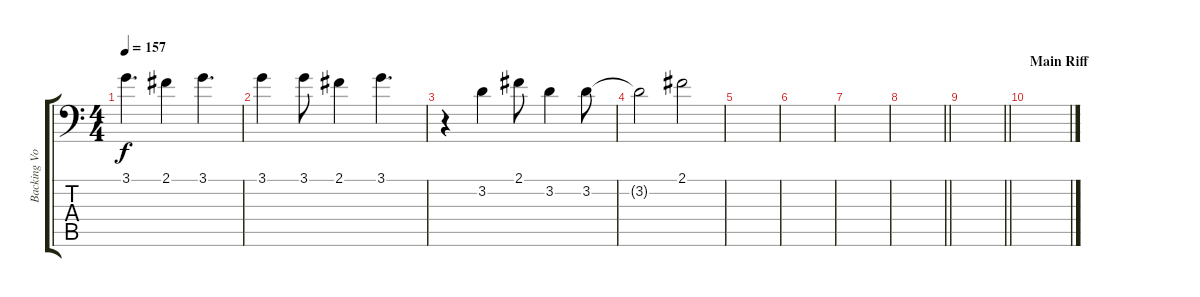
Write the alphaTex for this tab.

\track ("Backing Vocals" "Backing Vo") {instrument lead6voice}
\staff {score tabs}
\tuning (E4 B3 G3 D3 A2 A1) {hide}
\ts (4 4)
\section ("" "")
\tempo 157
\clef f4
\ks c
3.1.4{d dy f} 2.1.4 3.1.4{d} |
3.1.4 3.1.8 2.1.4 3.1.4{d} |
r.4 3.2.4 2.1.8 3.2.4 3.2.8 |
3.2{t}.2 2.1.2 |
|
|
|
\barLineRight lightlight
|
\barLineRight lightlight
|
\section ("" "Main Riff")
